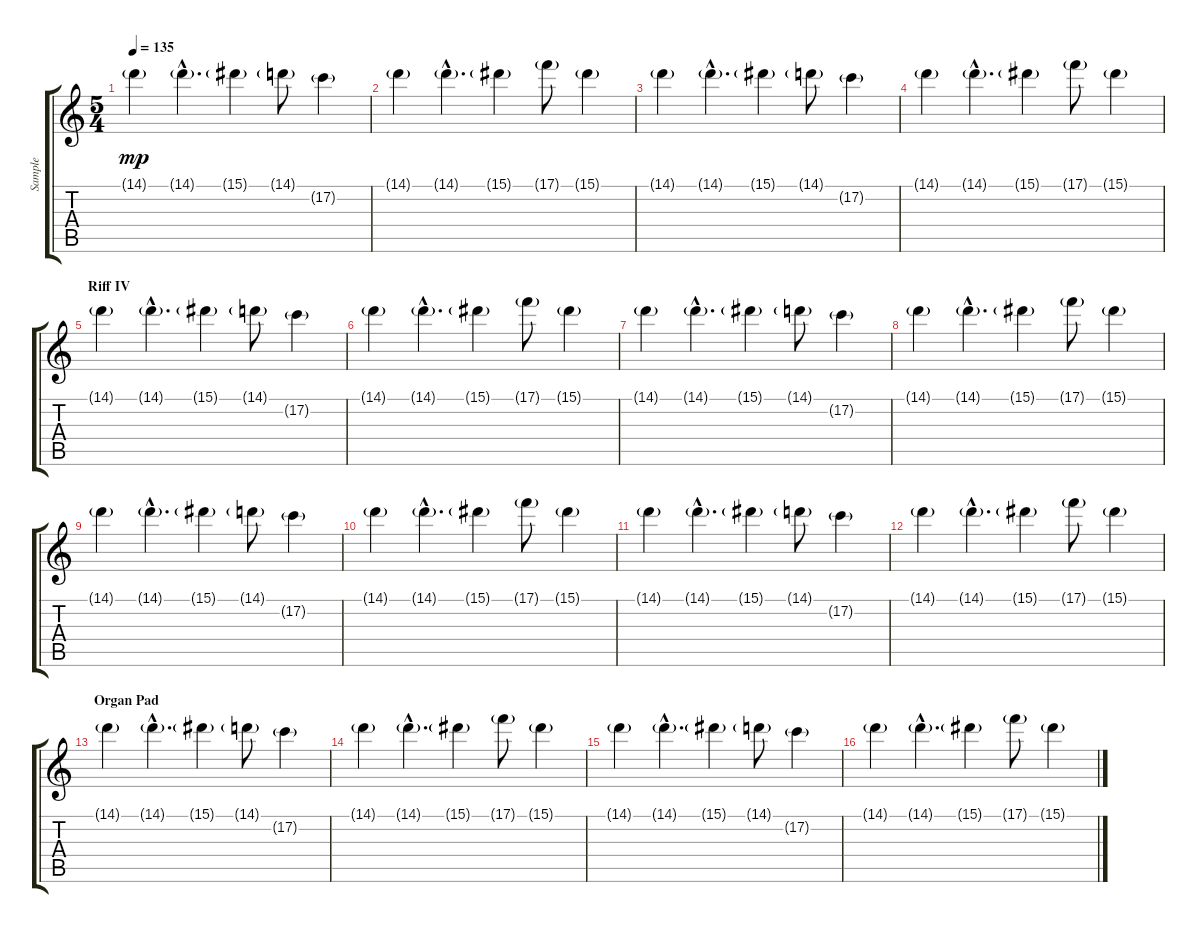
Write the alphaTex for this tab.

\track ("Sample" "Sample") {instrument lead2sawtooth}
\staff {score tabs}
\tuning (C5 G4 Eb4 Bb3 F3 C3) {hide}
\ts (5 4)
\tempo 135
\clef g2
\ks c
14.1{g}.4{dy mp} 14.1{g hac}.4{d} 15.1{g}.4 14.1{g}.8 17.2{g}.4 |
14.1{g}.4 14.1{g hac}.4{d} 15.1{g}.4 17.1{g}.8 15.1{g}.4 |
14.1{g}.4 14.1{g hac}.4{d} 15.1{g}.4 14.1{g}.8 17.2{g}.4 |
14.1{g}.4 14.1{g hac}.4{d} 15.1{g}.4 17.1{g}.8 15.1{g}.4 |
\section ("" "Riff IV")
14.1{g}.4 14.1{g hac}.4{d} 15.1{g}.4 14.1{g}.8 17.2{g}.4 |
14.1{g}.4 14.1{g hac}.4{d} 15.1{g}.4 17.1{g}.8 15.1{g}.4 |
14.1{g}.4 14.1{g hac}.4{d} 15.1{g}.4 14.1{g}.8 17.2{g}.4 |
14.1{g}.4 14.1{g hac}.4{d} 15.1{g}.4 17.1{g}.8 15.1{g}.4 |
14.1{g}.4 14.1{g hac}.4{d} 15.1{g}.4 14.1{g}.8 17.2{g}.4 |
14.1{g}.4 14.1{g hac}.4{d} 15.1{g}.4 17.1{g}.8 15.1{g}.4 |
14.1{g}.4 14.1{g hac}.4{d} 15.1{g}.4 14.1{g}.8 17.2{g}.4 |
14.1{g}.4 14.1{g hac}.4{d} 15.1{g}.4 17.1{g}.8 15.1{g}.4 |
\section ("" "Organ Pad")
14.1{g}.4 14.1{g hac}.4{d} 15.1{g}.4 14.1{g}.8 17.2{g}.4 |
14.1{g}.4 14.1{g hac}.4{d} 15.1{g}.4 17.1{g}.8 15.1{g}.4 |
14.1{g}.4 14.1{g hac}.4{d} 15.1{g}.4 14.1{g}.8 17.2{g}.4 |
14.1{g}.4 14.1{g hac}.4{d} 15.1{g}.4 17.1{g}.8 15.1{g}.4
